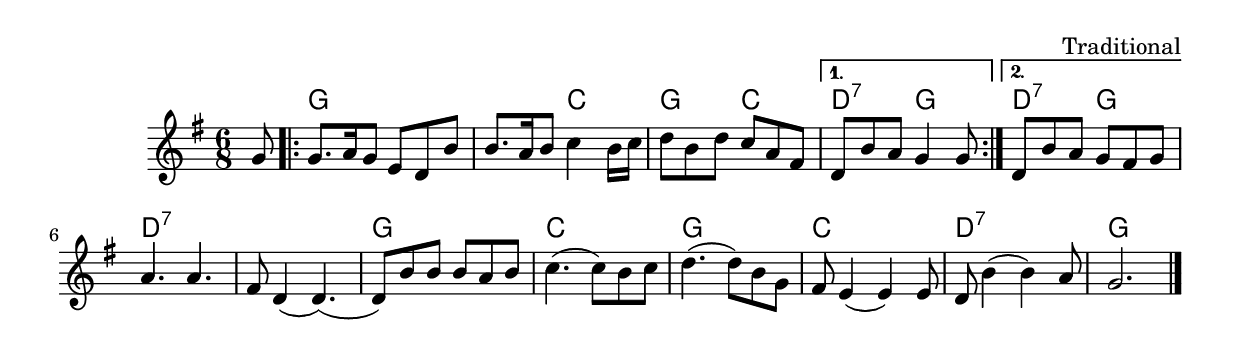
\version "2.16.0"

\header {
  %title = "The Wild Rover"
  composer = "Traditional"
}

global = {
  \time 6/8
  \key g \major
}

chordNames = \chordmode {
  \global
  s8 g1*9/8 c1*3/8 g c d:7 g d:7 g d1*3/2:7 g1*3/4 c g c d:7 g  
}

melody = \relative g' {
  \global
  \partial 8 g8 |
  
  \repeat volta 2
  { 
    g8. a16 g8 e d b' |           
    b8. a16 b8 c4 b16 c |
    d8 b d c a fis | 
  }
  \alternative
  {
    { d b' a g4 g8 }
    { d b' a g fis g }
  }     
   
  a4. a |      
  fis8 d4( d4.)( | 
  d8) b' b b a b | 
  c4.( c8) b c | 
  d4.( d8) b g | 
  fis e4( e) e8 | 
  d8 b'4( b) a8 | 
  g2. \bar "|."  
}

\score {
  <<
    \new ChordNames \chordNames
    \new Staff { \melody }
  >>
  \layout { }
}
